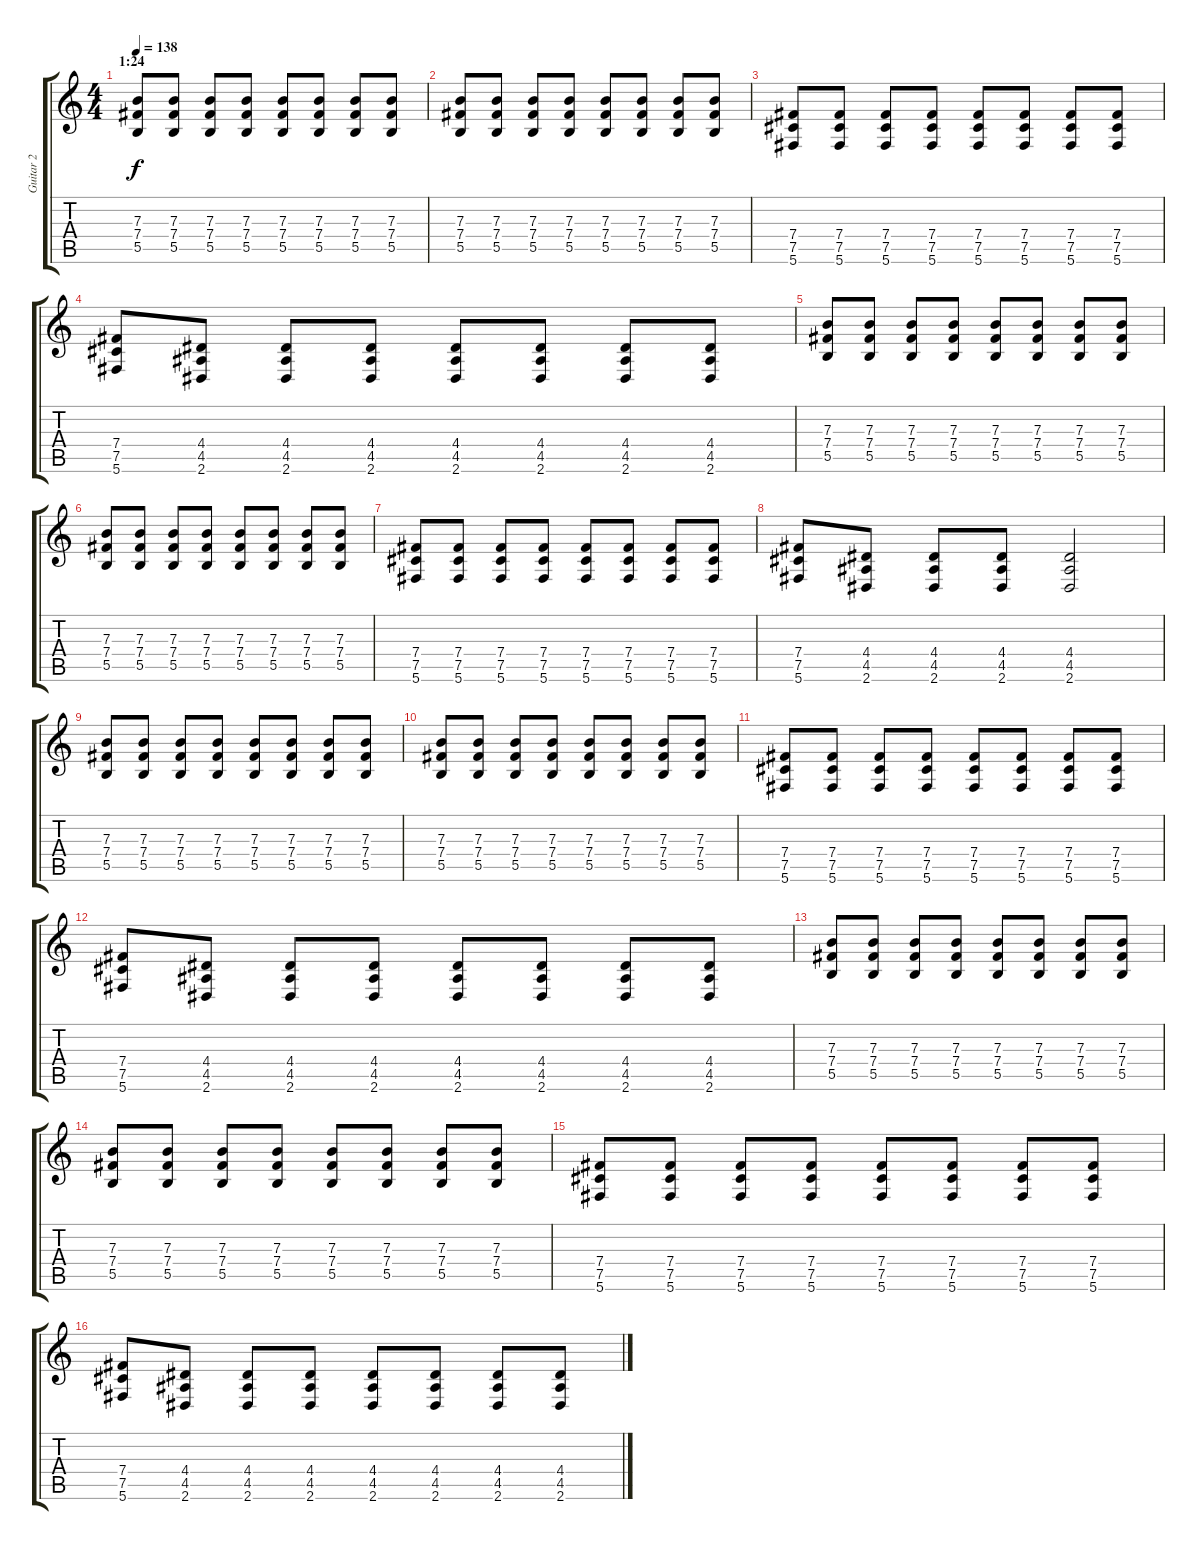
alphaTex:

\track ("Guitar 2" "Guitar 2") {instrument distortionguitar}
\staff {score tabs}
\tuning (Db4 Ab3 E3 B2 Gb2 Db2) {hide}
\ts (4 4)
\section ("" "1:24")
\tempo 138
\clef g2
\ks c
(7.3 7.4 5.5).8{dy f} (7.3 7.4 5.5).8 (7.3 7.4 5.5).8 (7.3 7.4 5.5).8 (7.3 7.4 5.5).8 (7.3 7.4 5.5).8 (7.3 7.4 5.5).8 (7.3 7.4 5.5).8 |
(7.3 7.4 5.5).8 (7.3 7.4 5.5).8 (7.3 7.4 5.5).8 (7.3 7.4 5.5).8 (7.3 7.4 5.5).8 (7.3 7.4 5.5).8 (7.3 7.4 5.5).8 (7.3 7.4 5.5).8 |
(7.4 7.5 5.6).8 (7.4 7.5 5.6).8 (7.4 7.5 5.6).8 (7.4 7.5 5.6).8 (7.4 7.5 5.6).8 (7.4 7.5 5.6).8 (7.4 7.5 5.6).8 (7.4 7.5 5.6).8 |
(7.4 7.5 5.6).8 (4.4 4.5 2.6).8 (4.4 4.5 2.6).8 (4.4 4.5 2.6).8 (4.4 4.5 2.6).8 (4.4 4.5 2.6).8 (4.4 4.5 2.6).8 (4.4 4.5 2.6).8 |
(7.3 7.4 5.5).8 (7.3 7.4 5.5).8 (7.3 7.4 5.5).8 (7.3 7.4 5.5).8 (7.3 7.4 5.5).8 (7.3 7.4 5.5).8 (7.3 7.4 5.5).8 (7.3 7.4 5.5).8 |
(7.3 7.4 5.5).8 (7.3 7.4 5.5).8 (7.3 7.4 5.5).8 (7.3 7.4 5.5).8 (7.3 7.4 5.5).8 (7.3 7.4 5.5).8 (7.3 7.4 5.5).8 (7.3 7.4 5.5).8 |
(7.4 7.5 5.6).8 (7.4 7.5 5.6).8 (7.4 7.5 5.6).8 (7.4 7.5 5.6).8 (7.4 7.5 5.6).8 (7.4 7.5 5.6).8 (7.4 7.5 5.6).8 (7.4 7.5 5.6).8 |
(7.4 7.5 5.6).8 (4.4 4.5 2.6).8 (4.4 4.5 2.6).8 (4.4 4.5 2.6).8 (4.4 4.5 2.6).2 |
(7.3 7.4 5.5).8 (7.3 7.4 5.5).8 (7.3 7.4 5.5).8 (7.3 7.4 5.5).8 (7.3 7.4 5.5).8 (7.3 7.4 5.5).8 (7.3 7.4 5.5).8 (7.3 7.4 5.5).8 |
(7.3 7.4 5.5).8 (7.3 7.4 5.5).8 (7.3 7.4 5.5).8 (7.3 7.4 5.5).8 (7.3 7.4 5.5).8 (7.3 7.4 5.5).8 (7.3 7.4 5.5).8 (7.3 7.4 5.5).8 |
(7.4 7.5 5.6).8 (7.4 7.5 5.6).8 (7.4 7.5 5.6).8 (7.4 7.5 5.6).8 (7.4 7.5 5.6).8 (7.4 7.5 5.6).8 (7.4 7.5 5.6).8 (7.4 7.5 5.6).8 |
(7.4 7.5 5.6).8 (4.4 4.5 2.6).8 (4.4 4.5 2.6).8 (4.4 4.5 2.6).8 (4.4 4.5 2.6).8 (4.4 4.5 2.6).8 (4.4 4.5 2.6).8 (4.4 4.5 2.6).8 |
(7.3 7.4 5.5).8 (7.3 7.4 5.5).8 (7.3 7.4 5.5).8 (7.3 7.4 5.5).8 (7.3 7.4 5.5).8 (7.3 7.4 5.5).8 (7.3 7.4 5.5).8 (7.3 7.4 5.5).8 |
(7.3 7.4 5.5).8 (7.3 7.4 5.5).8 (7.3 7.4 5.5).8 (7.3 7.4 5.5).8 (7.3 7.4 5.5).8 (7.3 7.4 5.5).8 (7.3 7.4 5.5).8 (7.3 7.4 5.5).8 |
(7.4 7.5 5.6).8 (7.4 7.5 5.6).8 (7.4 7.5 5.6).8 (7.4 7.5 5.6).8 (7.4 7.5 5.6).8 (7.4 7.5 5.6).8 (7.4 7.5 5.6).8 (7.4 7.5 5.6).8 |
(7.4 7.5 5.6).8 (4.4 4.5 2.6).8 (4.4 4.5 2.6).8 (4.4 4.5 2.6).8 (4.4 4.5 2.6).8 (4.4 4.5 2.6).8 (4.4 4.5 2.6).8 (4.4 4.5 2.6).8
